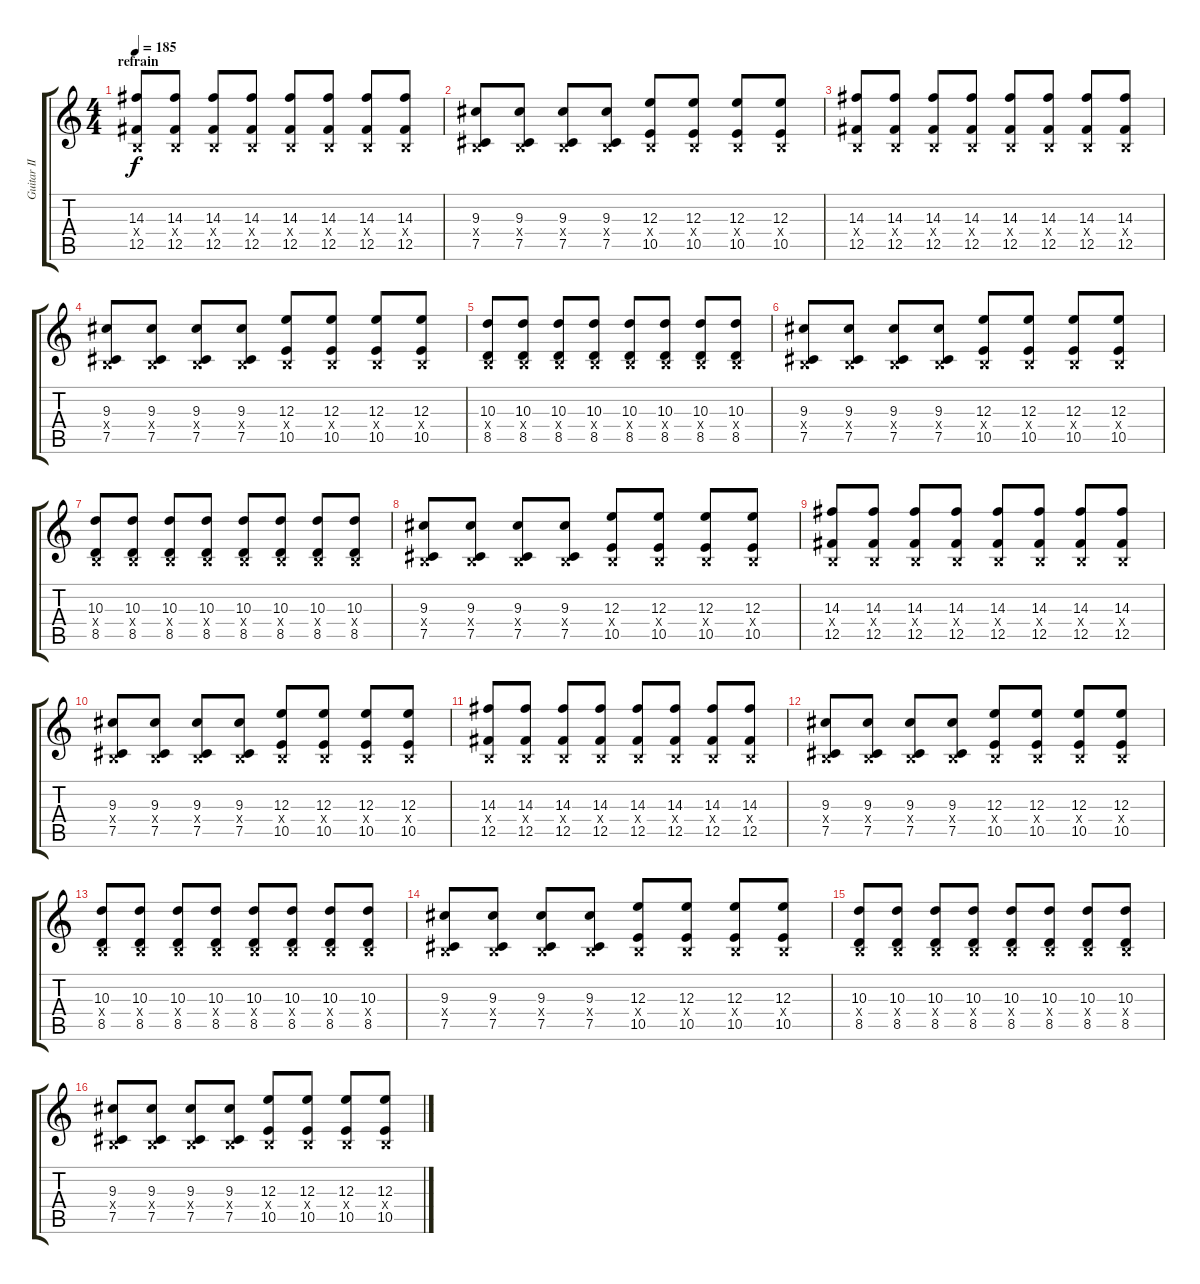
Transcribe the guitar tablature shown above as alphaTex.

\track ("Guitar II" "Guitar II") {instrument distortionguitar}
\staff {score tabs}
\tuning (Db4 Ab3 E3 B2 Gb2 Db2) {hide}
\ts (4 4)
\section ("" "refrain")
\tempo 185
\clef g2
\ks c
(14.3 0.4{x} 12.5).8{dy f instrument distortionguitar} (14.3 0.4{x} 12.5).8 (14.3 0.4{x} 12.5).8 (14.3 0.4{x} 12.5).8 (14.3 0.4{x} 12.5).8 (14.3 0.4{x} 12.5).8 (14.3 0.4{x} 12.5).8 (14.3 0.4{x} 12.5).8 |
(9.3 0.4{x} 7.5).8 (9.3 0.4{x} 7.5).8 (9.3 0.4{x} 7.5).8 (9.3 0.4{x} 7.5).8 (12.3 0.4{x} 10.5).8 (12.3 0.4{x} 10.5).8 (12.3 0.4{x} 10.5).8 (12.3 0.4{x} 10.5).8 |
(14.3 0.4{x} 12.5).8 (14.3 0.4{x} 12.5).8 (14.3 0.4{x} 12.5).8 (14.3 0.4{x} 12.5).8 (14.3 0.4{x} 12.5).8 (14.3 0.4{x} 12.5).8 (14.3 0.4{x} 12.5).8 (14.3 0.4{x} 12.5).8 |
(9.3 0.4{x} 7.5).8 (9.3 0.4{x} 7.5).8 (9.3 0.4{x} 7.5).8 (9.3 0.4{x} 7.5).8 (12.3 0.4{x} 10.5).8 (12.3 0.4{x} 10.5).8 (12.3 0.4{x} 10.5).8 (12.3 0.4{x} 10.5).8 |
(10.3 0.4{x} 8.5).8 (10.3 0.4{x} 8.5).8 (10.3 0.4{x} 8.5).8 (10.3 0.4{x} 8.5).8 (10.3 0.4{x} 8.5).8 (10.3 0.4{x} 8.5).8 (10.3 0.4{x} 8.5).8 (10.3 0.4{x} 8.5).8 |
(9.3 0.4{x} 7.5).8 (9.3 0.4{x} 7.5).8 (9.3 0.4{x} 7.5).8 (9.3 0.4{x} 7.5).8 (12.3 0.4{x} 10.5).8 (12.3 0.4{x} 10.5).8 (12.3 0.4{x} 10.5).8 (12.3 0.4{x} 10.5).8 |
(10.3 0.4{x} 8.5).8 (10.3 0.4{x} 8.5).8 (10.3 0.4{x} 8.5).8 (10.3 0.4{x} 8.5).8 (10.3 0.4{x} 8.5).8 (10.3 0.4{x} 8.5).8 (10.3 0.4{x} 8.5).8 (10.3 0.4{x} 8.5).8 |
(9.3 0.4{x} 7.5).8 (9.3 0.4{x} 7.5).8 (9.3 0.4{x} 7.5).8 (9.3 0.4{x} 7.5).8 (12.3 0.4{x} 10.5).8 (12.3 0.4{x} 10.5).8 (12.3 0.4{x} 10.5).8 (12.3 0.4{x} 10.5).8 |
(14.3 0.4{x} 12.5).8 (14.3 0.4{x} 12.5).8 (14.3 0.4{x} 12.5).8 (14.3 0.4{x} 12.5).8 (14.3 0.4{x} 12.5).8 (14.3 0.4{x} 12.5).8 (14.3 0.4{x} 12.5).8 (14.3 0.4{x} 12.5).8 |
(9.3 0.4{x} 7.5).8 (9.3 0.4{x} 7.5).8 (9.3 0.4{x} 7.5).8 (9.3 0.4{x} 7.5).8 (12.3 0.4{x} 10.5).8 (12.3 0.4{x} 10.5).8 (12.3 0.4{x} 10.5).8 (12.3 0.4{x} 10.5).8 |
(14.3 0.4{x} 12.5).8 (14.3 0.4{x} 12.5).8 (14.3 0.4{x} 12.5).8 (14.3 0.4{x} 12.5).8 (14.3 0.4{x} 12.5).8 (14.3 0.4{x} 12.5).8 (14.3 0.4{x} 12.5).8 (14.3 0.4{x} 12.5).8 |
(9.3 0.4{x} 7.5).8 (9.3 0.4{x} 7.5).8 (9.3 0.4{x} 7.5).8 (9.3 0.4{x} 7.5).8 (12.3 0.4{x} 10.5).8 (12.3 0.4{x} 10.5).8 (12.3 0.4{x} 10.5).8 (12.3 0.4{x} 10.5).8 |
(10.3 0.4{x} 8.5).8 (10.3 0.4{x} 8.5).8 (10.3 0.4{x} 8.5).8 (10.3 0.4{x} 8.5).8 (10.3 0.4{x} 8.5).8 (10.3 0.4{x} 8.5).8 (10.3 0.4{x} 8.5).8 (10.3 0.4{x} 8.5).8 |
(9.3 0.4{x} 7.5).8 (9.3 0.4{x} 7.5).8 (9.3 0.4{x} 7.5).8 (9.3 0.4{x} 7.5).8 (12.3 0.4{x} 10.5).8 (12.3 0.4{x} 10.5).8 (12.3 0.4{x} 10.5).8 (12.3 0.4{x} 10.5).8 |
(10.3 0.4{x} 8.5).8 (10.3 0.4{x} 8.5).8 (10.3 0.4{x} 8.5).8 (10.3 0.4{x} 8.5).8 (10.3 0.4{x} 8.5).8 (10.3 0.4{x} 8.5).8 (10.3 0.4{x} 8.5).8 (10.3 0.4{x} 8.5).8 |
(9.3 0.4{x} 7.5).8 (9.3 0.4{x} 7.5).8 (9.3 0.4{x} 7.5).8 (9.3 0.4{x} 7.5).8 (12.3 0.4{x} 10.5).8 (12.3 0.4{x} 10.5).8 (12.3 0.4{x} 10.5).8 (12.3 0.4{x} 10.5).8
